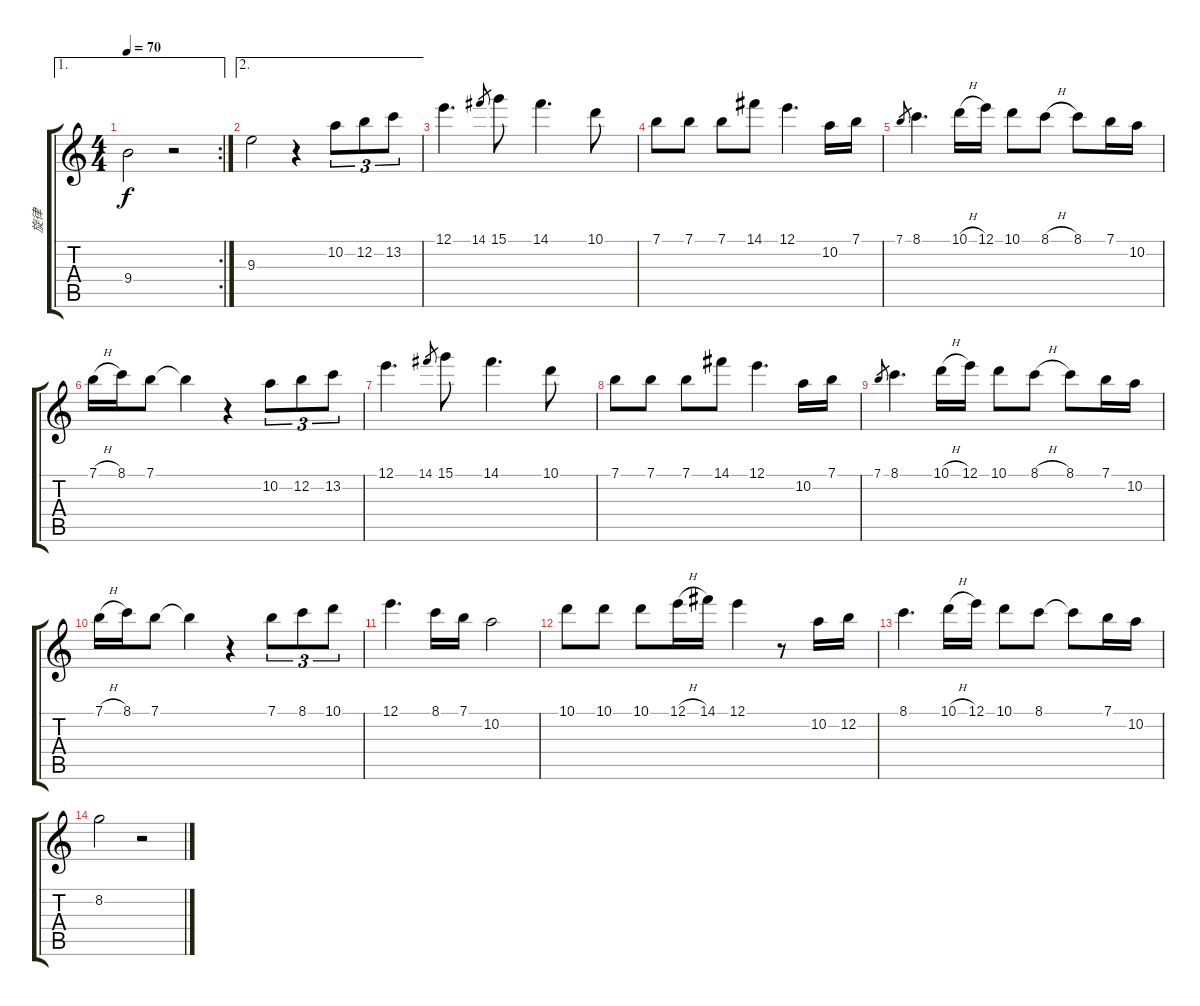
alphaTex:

\track ("旋律" "旋律") {instrument acousticguitarnylon}
\staff {score tabs}
\tuning (E4 B3 G3 D3 A2 E2) {hide}
\ae 1
\rc 2
\ts (4 4)
\tempo 70
\clef g2
\ks c
9.4.2{dy f} r.2 |
\ae 2
9.3.2 r.4 10.2.8{tu (3 2)} 12.2.8{tu (3 2)} 13.2.8{tu (3 2)} |
12.1.4{d} 14.1.8{gr} 15.1.8 14.1.4{d} 10.1.8 |
7.1.8 7.1.8 7.1.8 14.1.8 12.1.4{d} 10.2.16 7.1.16 |
7.1.8{gr} 8.1.4{d} 10.1{h}.16 12.1.16 10.1.8 8.1{h}.8 8.1.8 7.1.16 10.2.16 |
7.1{h}.16 8.1.16 7.1.8 7.1{t}.4 r.4 10.2.8{tu (3 2)} 12.2.8{tu (3 2)} 13.2.8{tu (3 2)} |
12.1.4{d} 14.1.8{gr} 15.1.8 14.1.4{d} 10.1.8 |
7.1.8 7.1.8 7.1.8 14.1.8 12.1.4{d} 10.2.16 7.1.16 |
7.1.8{gr} 8.1.4{d} 10.1{h}.16 12.1.16 10.1.8 8.1{h}.8 8.1.8 7.1.16 10.2.16 |
7.1{h}.16 8.1.16 7.1.8 7.1{t}.4 r.4 7.1.8{tu (3 2)} 8.1.8{tu (3 2)} 10.1.8{tu (3 2)} |
12.1.4{d} 8.1.16 7.1.16 10.2.2 |
10.1.8 10.1.8 10.1.8 12.1{h}.16 14.1.16 12.1.4 r.8 10.2.16 12.2.16 |
8.1.4{d} 10.1{h}.16 12.1.16 10.1.8 8.1.8 8.1{t}.8 7.1.16 10.2.16 |
8.2.2 r.2
